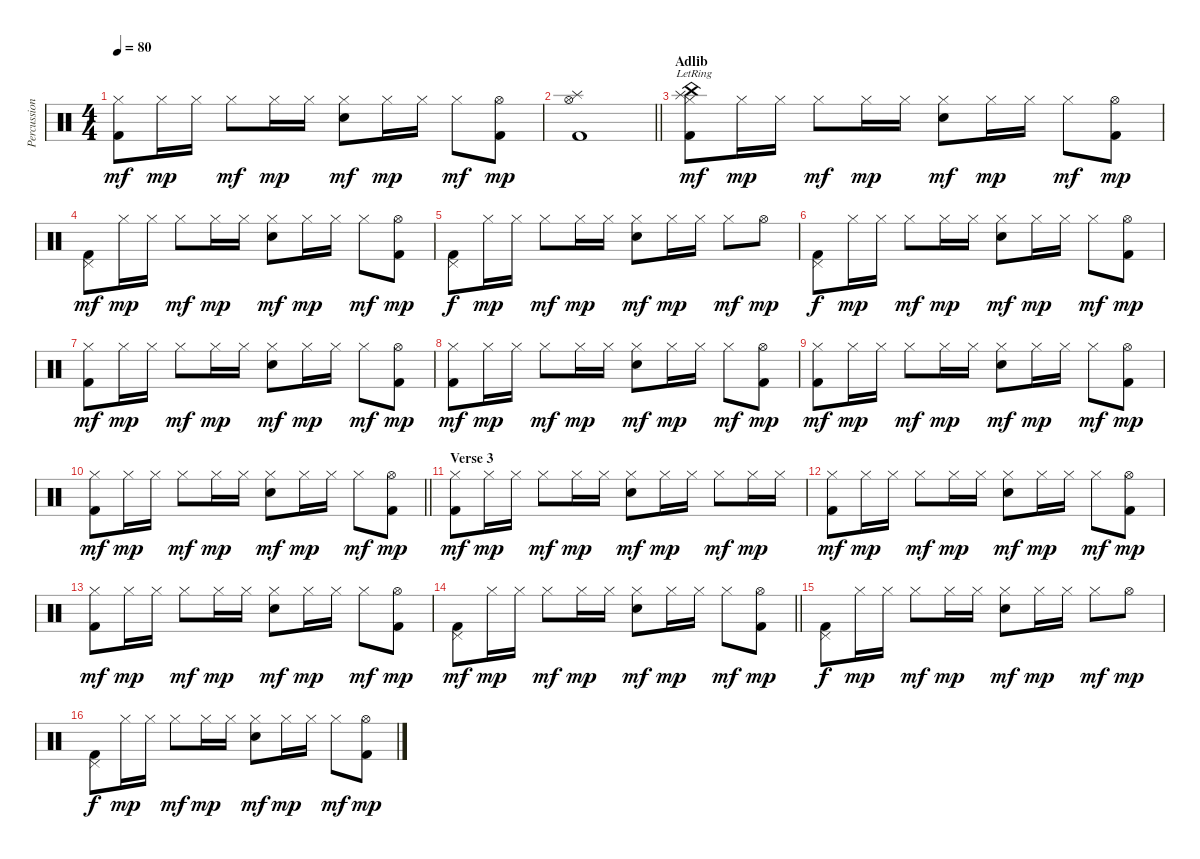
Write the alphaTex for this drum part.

\track ("Percussion" "Percussion") {instrument percussion}
\staff {score}
\articulation defaults
\ts (4 4)
\tempo 80
\clef neutral
\ks c
("Kick (hit) 2" "Hi-Hat (closed)").8{dy mf} "Hi-Hat (closed)".16{dy mp} "Hi-Hat (closed)".16 "Hi-Hat (closed)".8{dy mf} "Hi-Hat (closed)".16{dy mp} "Hi-Hat (closed)".16 ("Hi-Hat (closed)" "Snare (hit) 2").8{dy mf} "Hi-Hat (closed)".16{dy mp} "Hi-Hat (closed)".16 "Hi-Hat (closed)".8{dy mf} ("Kick (hit) 2" "Hi-Hat (open)").8{dy mp} |
\barLineRight lightlight
("Kick (hit) 2" "Splash (hit)" "Hi-Hat (open)").1 |
\section ("" "Adlib")
("Kick (hit) 2" "Splash (hit)" "China (hit)"{lr} "Hi-Hat (closed)").8{dy mf} "Hi-Hat (closed)".16{dy mp} "Hi-Hat (closed)".16 "Hi-Hat (closed)".8{dy mf} "Hi-Hat (closed)".16{dy mp} "Hi-Hat (closed)".16 ("Hi-Hat (closed)" "Snare (hit) 2").8{dy mf} "Hi-Hat (closed)".16{dy mp} "Hi-Hat (closed)".16 "Hi-Hat (closed)".8{dy mf} ("Kick (hit) 2" "Hi-Hat (open)").8{dy mp} |
("Kick (hit) 2" "Pedal Hi-Hat (hit)").8{dy mf} "Hi-Hat (closed)".16{dy mp} "Hi-Hat (closed)".16 "Hi-Hat (closed)".8{dy mf} "Hi-Hat (closed)".16{dy mp} "Hi-Hat (closed)".16 ("Hi-Hat (closed)" "Snare (hit) 2").8{dy mf} "Hi-Hat (closed)".16{dy mp} "Hi-Hat (closed)".16 "Hi-Hat (closed)".8{dy mf} ("Kick (hit) 2" "Hi-Hat (open)").8{dy mp} |
("Kick (hit) 2" "Pedal Hi-Hat (hit)").8{dy f} "Hi-Hat (closed)".16{dy mp} "Hi-Hat (closed)".16 "Hi-Hat (closed)".8{dy mf} "Hi-Hat (closed)".16{dy mp} "Hi-Hat (closed)".16 ("Hi-Hat (closed)" "Snare (hit) 2").8{dy mf} "Hi-Hat (closed)".16{dy mp} "Hi-Hat (closed)".16 "Hi-Hat (closed)".8{dy mf} "Hi-Hat (open)".8{dy mp} |
("Kick (hit) 2" "Pedal Hi-Hat (hit)").8{dy f} "Hi-Hat (closed)".16{dy mp} "Hi-Hat (closed)".16 "Hi-Hat (closed)".8{dy mf} "Hi-Hat (closed)".16{dy mp} "Hi-Hat (closed)".16 ("Hi-Hat (closed)" "Snare (hit) 2").8{dy mf} "Hi-Hat (closed)".16{dy mp} "Hi-Hat (closed)".16 "Hi-Hat (closed)".8{dy mf} ("Kick (hit) 2" "Hi-Hat (open)").8{dy mp} |
("Kick (hit) 2" "Hi-Hat (closed)").8{dy mf} "Hi-Hat (closed)".16{dy mp} "Hi-Hat (closed)".16 "Hi-Hat (closed)".8{dy mf} "Hi-Hat (closed)".16{dy mp} "Hi-Hat (closed)".16 ("Hi-Hat (closed)" "Snare (hit) 2").8{dy mf} "Hi-Hat (closed)".16{dy mp} "Hi-Hat (closed)".16 "Hi-Hat (closed)".8{dy mf} ("Kick (hit) 2" "Hi-Hat (open)").8{dy mp} |
("Kick (hit) 2" "Hi-Hat (closed)").8{dy mf} "Hi-Hat (closed)".16{dy mp} "Hi-Hat (closed)".16 "Hi-Hat (closed)".8{dy mf} "Hi-Hat (closed)".16{dy mp} "Hi-Hat (closed)".16 ("Hi-Hat (closed)" "Snare (hit) 2").8{dy mf} "Hi-Hat (closed)".16{dy mp} "Hi-Hat (closed)".16 "Hi-Hat (closed)".8{dy mf} ("Kick (hit) 2" "Hi-Hat (open)").8{dy mp} |
("Kick (hit) 2" "Hi-Hat (closed)").8{dy mf} "Hi-Hat (closed)".16{dy mp} "Hi-Hat (closed)".16 "Hi-Hat (closed)".8{dy mf} "Hi-Hat (closed)".16{dy mp} "Hi-Hat (closed)".16 ("Hi-Hat (closed)" "Snare (hit) 2").8{dy mf} "Hi-Hat (closed)".16{dy mp} "Hi-Hat (closed)".16 "Hi-Hat (closed)".8{dy mf} ("Kick (hit) 2" "Hi-Hat (open)").8{dy mp} |
\barLineRight lightlight
("Kick (hit) 2" "Hi-Hat (closed)").8{dy mf} "Hi-Hat (closed)".16{dy mp} "Hi-Hat (closed)".16 "Hi-Hat (closed)".8{dy mf} "Hi-Hat (closed)".16{dy mp} "Hi-Hat (closed)".16 ("Hi-Hat (closed)" "Snare (hit) 2").8{dy mf} "Hi-Hat (closed)".16{dy mp} "Hi-Hat (closed)".16 "Hi-Hat (closed)".8{dy mf} ("Kick (hit) 2" "Hi-Hat (open)").8{dy mp} |
\section ("" "Verse 3")
("Kick (hit) 2" "Hi-Hat (closed)").8{dy mf} "Hi-Hat (closed)".16{dy mp} "Hi-Hat (closed)".16 "Hi-Hat (closed)".8{dy mf} "Hi-Hat (closed)".16{dy mp} "Hi-Hat (closed)".16 ("Hi-Hat (closed)" "Snare (hit) 2").8{dy mf} "Hi-Hat (closed)".16{dy mp} "Hi-Hat (closed)".16 "Hi-Hat (closed)".8{dy mf} "Hi-Hat (closed)".16{dy mp} "Hi-Hat (closed)".16 |
("Kick (hit) 2" "Hi-Hat (closed)").8{dy mf} "Hi-Hat (closed)".16{dy mp} "Hi-Hat (closed)".16 "Hi-Hat (closed)".8{dy mf} "Hi-Hat (closed)".16{dy mp} "Hi-Hat (closed)".16 ("Hi-Hat (closed)" "Snare (hit) 2").8{dy mf} "Hi-Hat (closed)".16{dy mp} "Hi-Hat (closed)".16 "Hi-Hat (closed)".8{dy mf} ("Kick (hit) 2" "Hi-Hat (open)").8{dy mp} |
("Kick (hit) 2" "Hi-Hat (closed)").8{dy mf} "Hi-Hat (closed)".16{dy mp} "Hi-Hat (closed)".16 "Hi-Hat (closed)".8{dy mf} "Hi-Hat (closed)".16{dy mp} "Hi-Hat (closed)".16 ("Hi-Hat (closed)" "Snare (hit) 2").8{dy mf} "Hi-Hat (closed)".16{dy mp} "Hi-Hat (closed)".16 "Hi-Hat (closed)".8{dy mf} ("Kick (hit) 2" "Hi-Hat (open)").8{dy mp} |
\barLineRight lightlight
("Kick (hit) 2" "Pedal Hi-Hat (hit)").8{dy mf} "Hi-Hat (closed)".16{dy mp} "Hi-Hat (closed)".16 "Hi-Hat (closed)".8{dy mf} "Hi-Hat (closed)".16{dy mp} "Hi-Hat (closed)".16 ("Hi-Hat (closed)" "Snare (hit) 2").8{dy mf} "Hi-Hat (closed)".16{dy mp} "Hi-Hat (closed)".16 "Hi-Hat (closed)".8{dy mf} ("Kick (hit) 2" "Hi-Hat (open)").8{dy mp} |
("Kick (hit) 2" "Pedal Hi-Hat (hit)").8{dy f} "Hi-Hat (closed)".16{dy mp} "Hi-Hat (closed)".16 "Hi-Hat (closed)".8{dy mf} "Hi-Hat (closed)".16{dy mp} "Hi-Hat (closed)".16 ("Hi-Hat (closed)" "Snare (hit) 2").8{dy mf} "Hi-Hat (closed)".16{dy mp} "Hi-Hat (closed)".16 "Hi-Hat (closed)".8{dy mf} "Hi-Hat (open)".8{dy mp} |
("Kick (hit) 2" "Pedal Hi-Hat (hit)").8{dy f} "Hi-Hat (closed)".16{dy mp} "Hi-Hat (closed)".16 "Hi-Hat (closed)".8{dy mf} "Hi-Hat (closed)".16{dy mp} "Hi-Hat (closed)".16 ("Hi-Hat (closed)" "Snare (hit) 2").8{dy mf} "Hi-Hat (closed)".16{dy mp} "Hi-Hat (closed)".16 "Hi-Hat (closed)".8{dy mf} ("Kick (hit) 2" "Hi-Hat (open)").8{dy mp}
